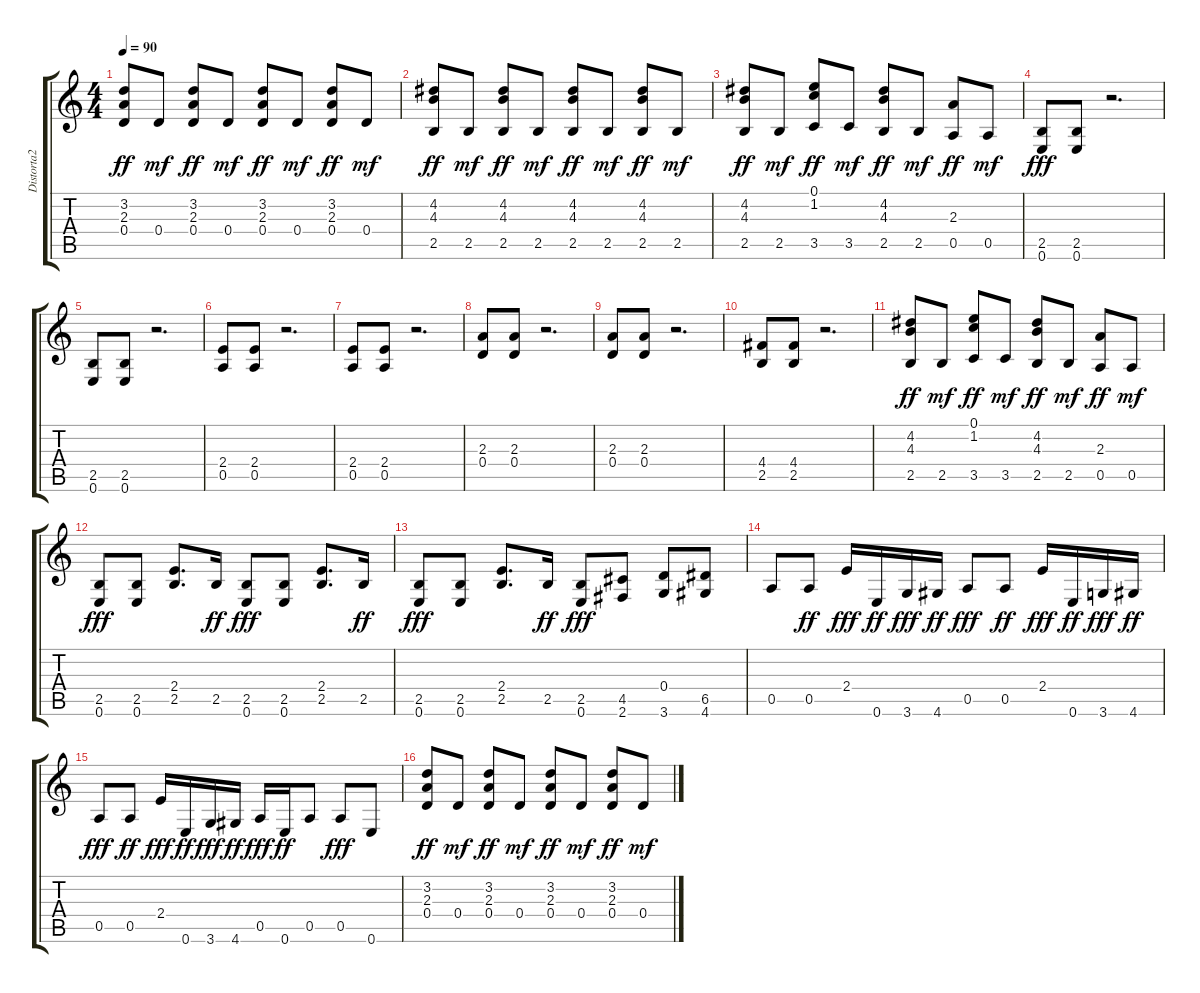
\track ("Distorta2" "Distorta2") {instrument distortionguitar}
\staff {score tabs}
\tuning (E4 B3 G3 D3 A2 E2) {hide}
\ts (4 4)
\tempo 90
\clef g2
\ks c
(3.2 2.3 0.4).8{dy ff} 0.4.8{dy mf} (3.2 2.3 0.4).8{dy ff} 0.4.8{dy mf} (3.2 2.3 0.4).8{dy ff} 0.4.8{dy mf} (3.2 2.3 0.4).8{dy ff} 0.4.8{dy mf} |
(4.2 4.3 2.5).8{dy ff} 2.5.8{dy mf} (4.2 4.3 2.5).8{dy ff} 2.5.8{dy mf} (4.2 4.3 2.5).8{dy ff} 2.5.8{dy mf} (4.2 4.3 2.5).8{dy ff} 2.5.8{dy mf} |
(4.2 4.3 2.5).8{dy ff} 2.5.8{dy mf} (0.1 1.2 3.5).8{dy ff} 3.5.8{dy mf} (4.2 4.3 2.5).8{dy ff} 2.5.8{dy mf} (2.3 0.5).8{dy ff} 0.5.8{dy mf} |
(2.5 0.6).8{dy fff} (2.5 0.6).8 r.2{d} |
(2.5 0.6).8 (2.5 0.6).8 r.2{d} |
(2.4 0.5).8 (2.4 0.5).8 r.2{d} |
(2.4 0.5).8 (2.4 0.5).8 r.2{d} |
(2.3 0.4).8 (2.3 0.4).8 r.2{d} |
(2.3 0.4).8 (2.3 0.4).8 r.2{d} |
(4.4 2.5).8 (4.4 2.5).8 r.2{d} |
(4.2 4.3 2.5).8{dy ff} 2.5.8{dy mf} (0.1 1.2 3.5).8{dy ff} 3.5.8{dy mf} (4.2 4.3 2.5).8{dy ff} 2.5.8{dy mf} (2.3 0.5).8{dy ff} 0.5.8{dy mf} |
(2.5 0.6).8{dy fff} (2.5 0.6).8 (2.4 2.5).8{d} 2.5.16{dy ff} (2.5 0.6).8{dy fff} (2.5 0.6).8 (2.4 2.5).8{d} 2.5.16{dy ff} |
(2.5 0.6).8{dy fff} (2.5 0.6).8 (2.4 2.5).8{d} 2.5.16{dy ff} (2.5 0.6).8{dy fff} (4.5 2.6).8 (0.4 3.6).8 (6.5 4.6).8 |
0.5.8 0.5.8{dy ff} 2.4.16{dy fff} 0.6.16{dy ff} 3.6.16{dy fff} 4.6.16{dy ff} 0.5.8{dy fff} 0.5.8{dy ff} 2.4.16{dy fff} 0.6.16{dy ff} 3.6.16{dy fff} 4.6.16{dy ff} |
0.5.8{dy fff} 0.5.8{dy ff} 2.4.16{dy fff} 0.6.16{dy ff} 3.6.16{dy fff} 4.6.16{dy ff} 0.5.16{dy fff} 0.6.16{dy ff} 0.5.8 0.5.8{dy fff} 0.6.8 |
(3.2 2.3 0.4).8{dy ff} 0.4.8{dy mf} (3.2 2.3 0.4).8{dy ff} 0.4.8{dy mf} (3.2 2.3 0.4).8{dy ff} 0.4.8{dy mf} (3.2 2.3 0.4).8{dy ff} 0.4.8{dy mf}
